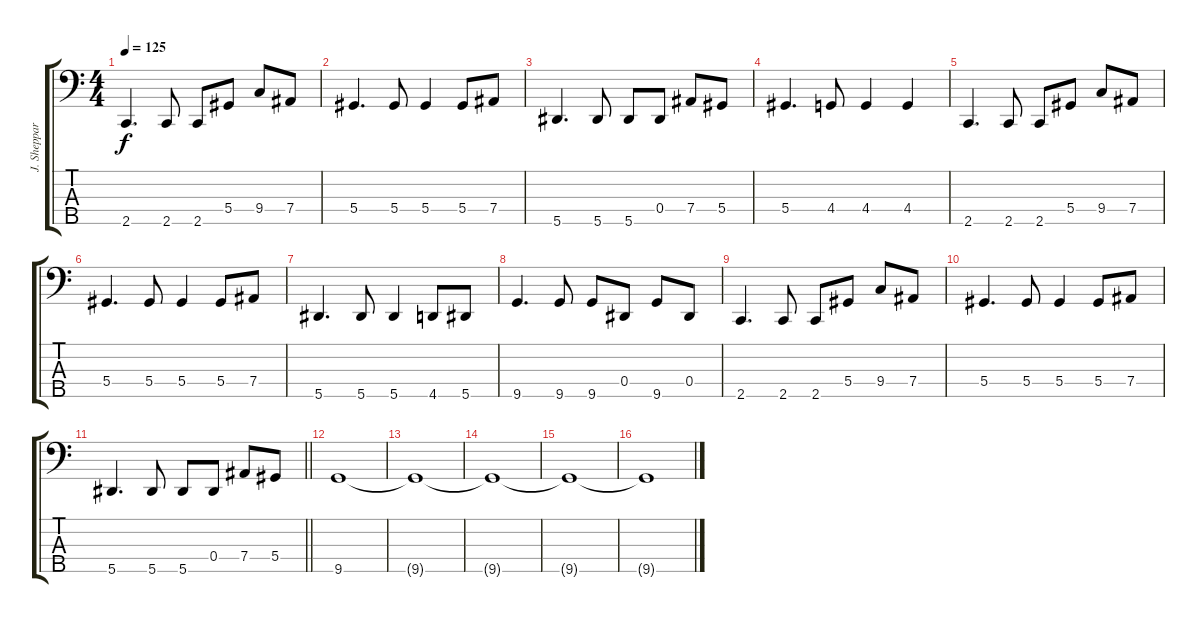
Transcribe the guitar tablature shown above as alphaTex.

\track ("J. Sheppard (Bass)" "J. Sheppar") {instrument electricbassfinger}
\staff {score tabs}
\tuning (Gb2 Db2 Ab1 Eb1 Bb0) {hide}
\ts (4 4)
\tempo 125
\clef f4
\ks c
2.5.4{d dy f} 2.5.8 2.5.8 5.4.8 9.4.8 7.4.8 |
5.4.4{d} 5.4.8 5.4.4 5.4.8 7.4.8 |
5.5.4{d} 5.5.8 5.5.8 0.4.8 7.4.8 5.4.8 |
5.4.4{d} 4.4.8 4.4.4 4.4.4 |
2.5.4{d} 2.5.8 2.5.8 5.4.8 9.4.8 7.4.8 |
5.4.4{d} 5.4.8 5.4.4 5.4.8 7.4.8 |
5.5.4{d} 5.5.8 5.5.4 4.5.8 5.5.8 |
9.5.4{d} 9.5.8 9.5.8 0.4.8 9.5.8 0.4.8 |
2.5.4{d} 2.5.8 2.5.8 5.4.8 9.4.8 7.4.8 |
5.4.4{d} 5.4.8 5.4.4 5.4.8 7.4.8 |
\barLineRight lightlight
5.5.4{d} 5.5.8 5.5.8 0.4.8 7.4.8 5.4.8 |
\section ("" "")
9.5.1 |
9.5{t}.1 |
9.5{t}.1 |
9.5{t}.1 |
9.5{t}.1
